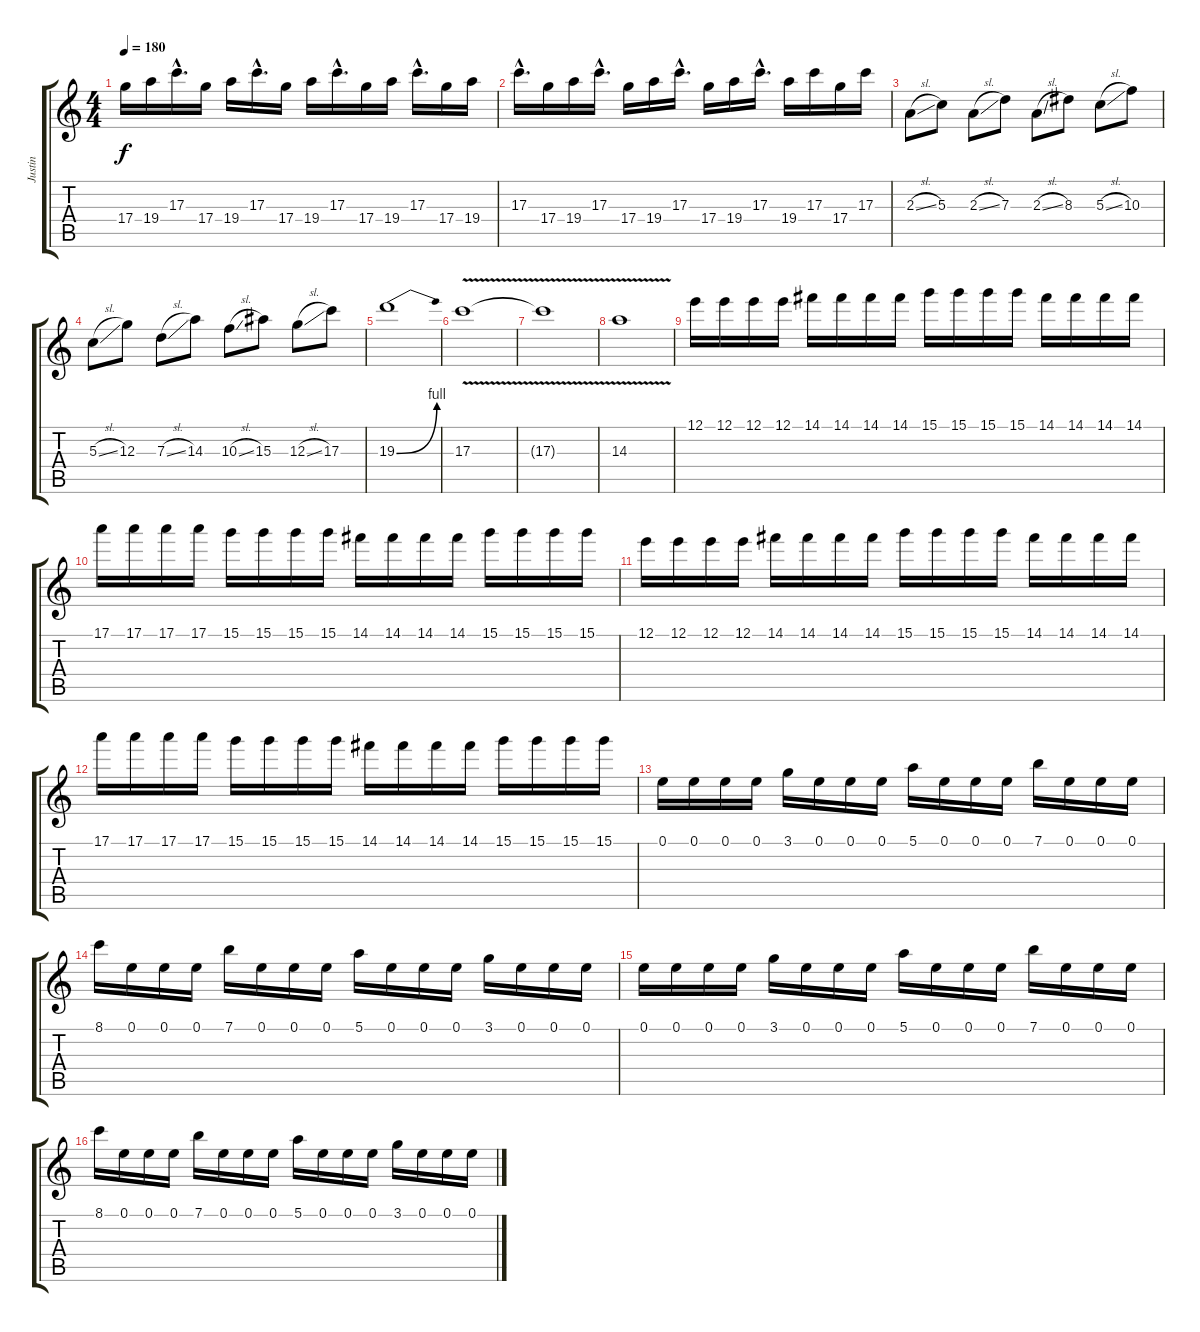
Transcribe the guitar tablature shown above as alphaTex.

\track ("Justin" "Justin") {instrument overdrivenguitar}
\staff {score tabs}
\tuning (E4 B3 G3 D3 A2 E2) {hide}
\ts (4 4)
\tempo 180
\clef g2
\ks c
17.4.16{dy f} 19.4.16 17.3{hac}.16{d} 17.4.16 19.4.16 17.3{hac}.16{d} 17.4.16 19.4.16 17.3{hac}.16{d} 17.4.16 19.4.16 17.3{hac}.16{d} 17.4.16 19.4.16 |
17.3{hac}.16{d} 17.4.16 19.4.16 17.3{hac}.16{d} 17.4.16 19.4.16 17.3{hac}.16{d} 17.4.16 19.4.16 17.3{hac}.16{d} 19.4.16 17.3.16 17.4.16 17.3.16 |
2.3{sl}.8 5.3.8 2.3{sl}.8 7.3.8 2.3{sl}.8 8.3.8 5.3{sl}.8 10.3.8 |
5.3{sl}.8 12.3.8 7.3{sl}.8 14.3.8 10.3{sl}.8 15.3.8 12.3{sl}.8 17.3.8 |
19.3{be (bend 0 0 60 4)}.1 |
17.3{v}.1 |
17.3{t}.1 |
14.3{v}.1 |
12.1.16 12.1.16 12.1.16 12.1.16 14.1.16 14.1.16 14.1.16 14.1.16 15.1.16 15.1.16 15.1.16 15.1.16 14.1.16 14.1.16 14.1.16 14.1.16 |
17.1.16 17.1.16 17.1.16 17.1.16 15.1.16 15.1.16 15.1.16 15.1.16 14.1.16 14.1.16 14.1.16 14.1.16 15.1.16 15.1.16 15.1.16 15.1.16 |
12.1.16 12.1.16 12.1.16 12.1.16 14.1.16 14.1.16 14.1.16 14.1.16 15.1.16 15.1.16 15.1.16 15.1.16 14.1.16 14.1.16 14.1.16 14.1.16 |
17.1.16 17.1.16 17.1.16 17.1.16 15.1.16 15.1.16 15.1.16 15.1.16 14.1.16 14.1.16 14.1.16 14.1.16 15.1.16 15.1.16 15.1.16 15.1.16 |
0.1.16 0.1.16 0.1.16 0.1.16 3.1.16 0.1.16 0.1.16 0.1.16 5.1.16 0.1.16 0.1.16 0.1.16 7.1.16 0.1.16 0.1.16 0.1.16 |
8.1.16 0.1.16 0.1.16 0.1.16 7.1.16 0.1.16 0.1.16 0.1.16 5.1.16 0.1.16 0.1.16 0.1.16 3.1.16 0.1.16 0.1.16 0.1.16 |
0.1.16 0.1.16 0.1.16 0.1.16 3.1.16 0.1.16 0.1.16 0.1.16 5.1.16 0.1.16 0.1.16 0.1.16 7.1.16 0.1.16 0.1.16 0.1.16 |
8.1.16 0.1.16 0.1.16 0.1.16 7.1.16 0.1.16 0.1.16 0.1.16 5.1.16 0.1.16 0.1.16 0.1.16 3.1.16 0.1.16 0.1.16 0.1.16
